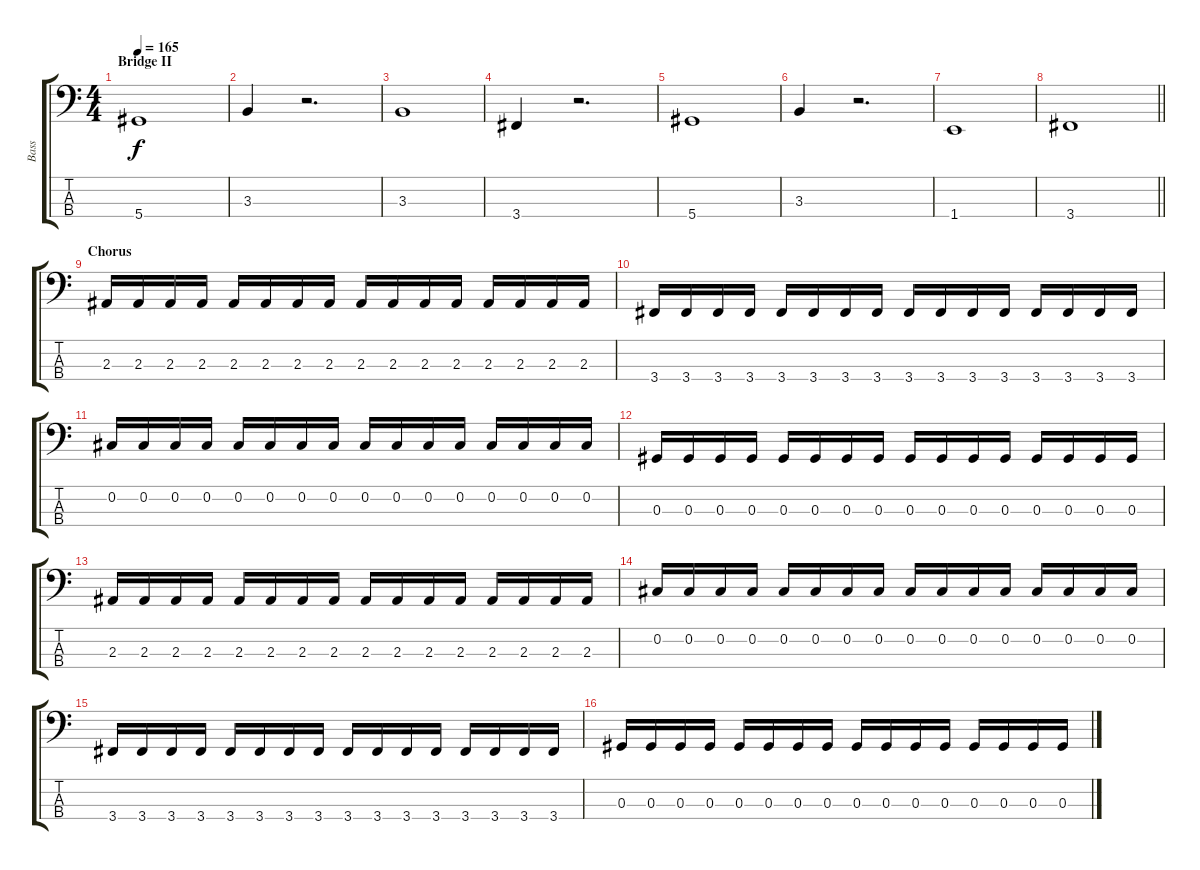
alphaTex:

\track ("Bass" "Bass") {instrument electricbassfinger}
\staff {score tabs}
\tuning (Gb2 Db2 Ab1 Eb1) {hide}
\ts (4 4)
\section ("" "Bridge II")
\tempo 165
\clef f4
\ks c
5.4.1{dy f} |
3.3.4 r.2{d} |
3.3.1 |
3.4.4 r.2{d} |
5.4.1 |
3.3.4 r.2{d} |
1.4.1 |
\barLineRight lightlight
3.4.1 |
\section ("" "Chorus")
2.3.16 2.3.16 2.3.16 2.3.16 2.3.16 2.3.16 2.3.16 2.3.16 2.3.16 2.3.16 2.3.16 2.3.16 2.3.16 2.3.16 2.3.16 2.3.16 |
3.4.16 3.4.16 3.4.16 3.4.16 3.4.16 3.4.16 3.4.16 3.4.16 3.4.16 3.4.16 3.4.16 3.4.16 3.4.16 3.4.16 3.4.16 3.4.16 |
0.2.16 0.2.16 0.2.16 0.2.16 0.2.16 0.2.16 0.2.16 0.2.16 0.2.16 0.2.16 0.2.16 0.2.16 0.2.16 0.2.16 0.2.16 0.2.16 |
0.3.16 0.3.16 0.3.16 0.3.16 0.3.16 0.3.16 0.3.16 0.3.16 0.3.16 0.3.16 0.3.16 0.3.16 0.3.16 0.3.16 0.3.16 0.3.16 |
2.3.16 2.3.16 2.3.16 2.3.16 2.3.16 2.3.16 2.3.16 2.3.16 2.3.16 2.3.16 2.3.16 2.3.16 2.3.16 2.3.16 2.3.16 2.3.16 |
0.2.16 0.2.16 0.2.16 0.2.16 0.2.16 0.2.16 0.2.16 0.2.16 0.2.16 0.2.16 0.2.16 0.2.16 0.2.16 0.2.16 0.2.16 0.2.16 |
3.4.16 3.4.16 3.4.16 3.4.16 3.4.16 3.4.16 3.4.16 3.4.16 3.4.16 3.4.16 3.4.16 3.4.16 3.4.16 3.4.16 3.4.16 3.4.16 |
0.3.16 0.3.16 0.3.16 0.3.16 0.3.16 0.3.16 0.3.16 0.3.16 0.3.16 0.3.16 0.3.16 0.3.16 0.3.16 0.3.16 0.3.16 0.3.16
